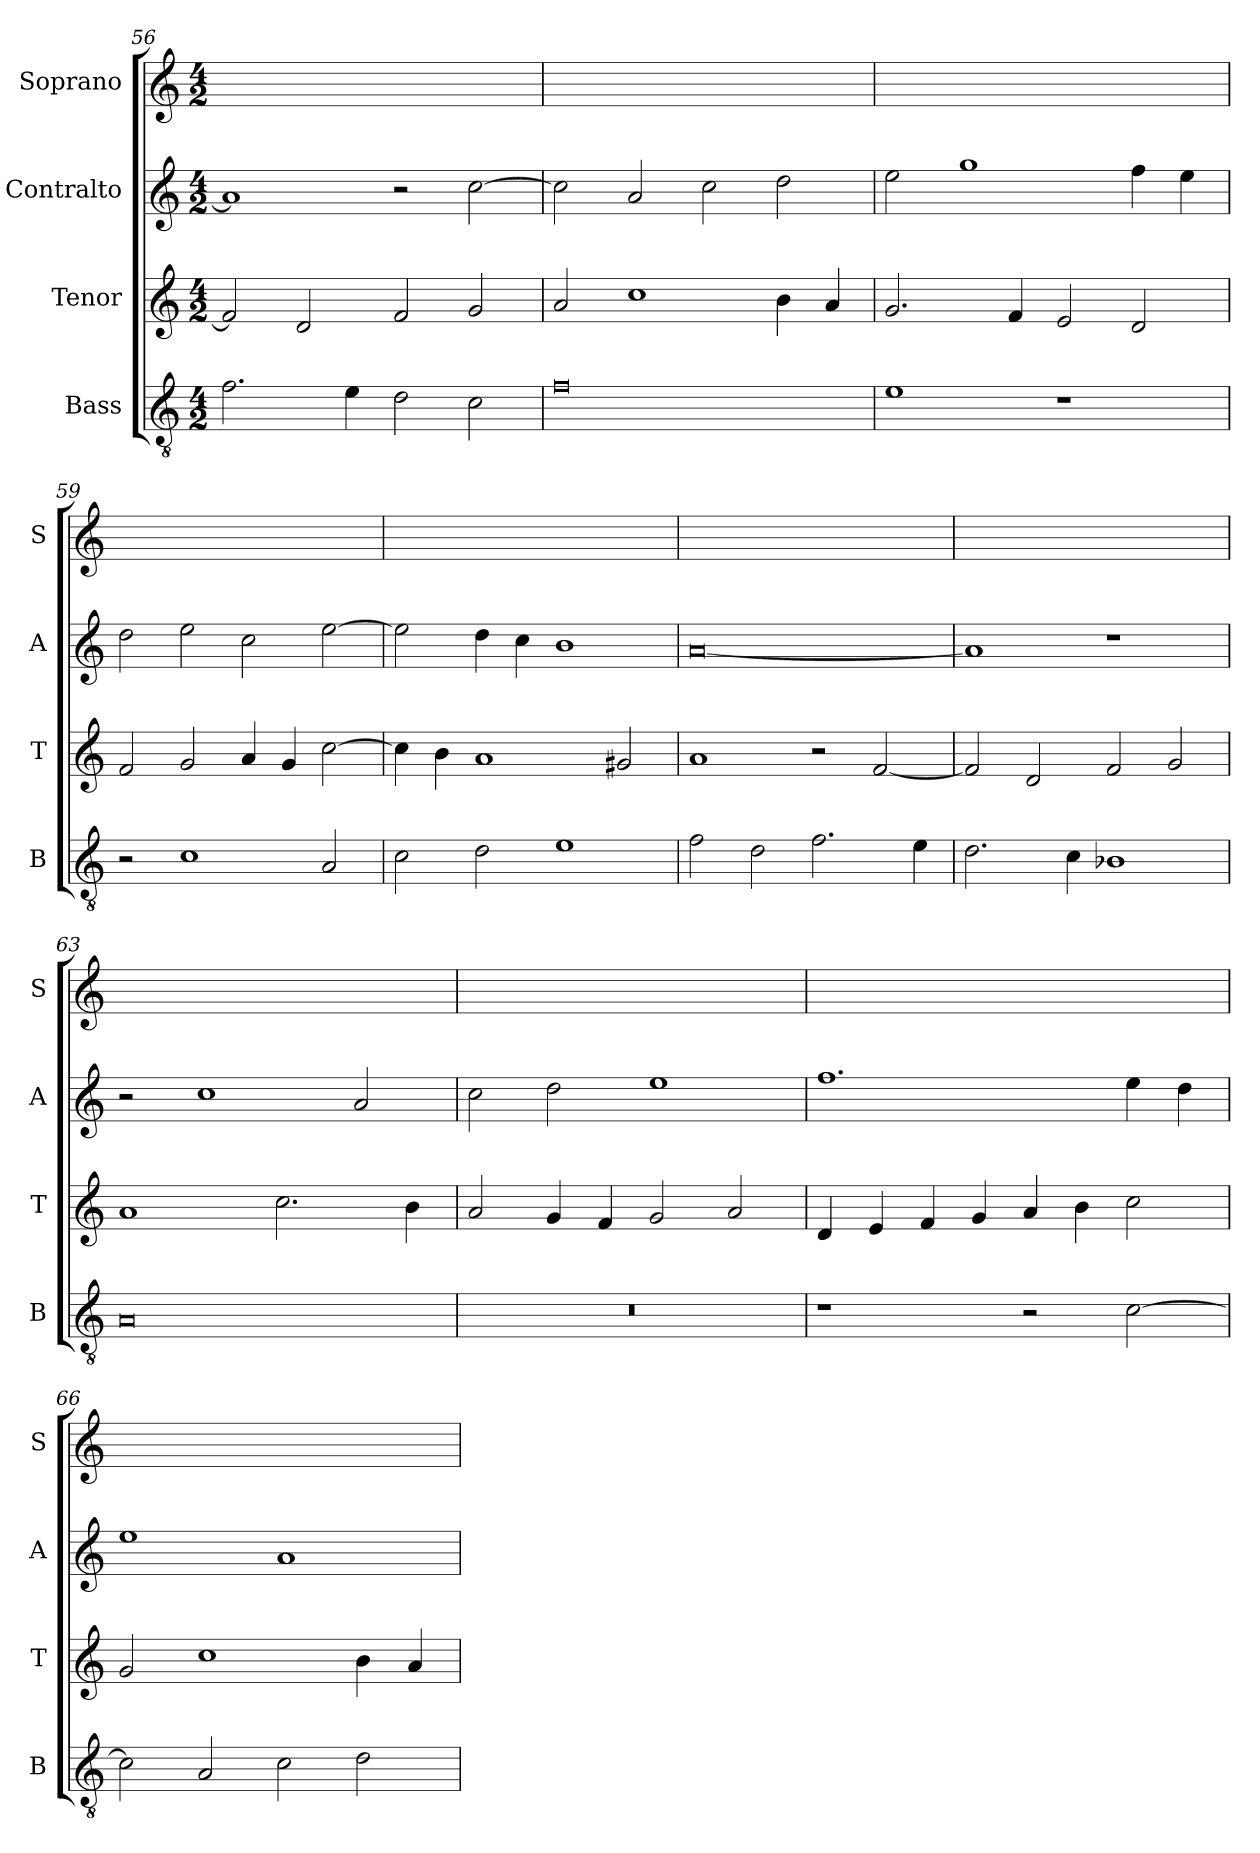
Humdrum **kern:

**kern	**kern	**kern	**kern
*part4	*part3	*part2	*part1
*staff4	*staff3	*staff2	*staff1
*I"Bass	*I"Tenor	*I"Contralto	*I"Soprano
*I'B	*I'T	*I'A	*I'S
*clefGv2	*clefG2	*clefG2	*clefG2
*k[]	*k[]	*k[]	*k[]
*A:aeo	*A:aeo	*A:aeo	*A:aeo
*M4/2	*M4/2	*M4/2	*M4/2
=56	=56	=56	=56
2.f	2f]	1a]	0ryy
.	2d	.	.
4e	.	.	.
2d	2f	2r	.
2c	2g	[2cc	.
=57	=57	=57	=57
0f	2a	2cc]	0ryy
.	1cc	2a	.
.	.	2cc	.
.	4b	2dd	.
.	4a	.	.
=58	=58	=58	=58
1e	2.g	2ee	0ryy
.	.	1gg	.
.	4f	.	.
1r	2e	.	.
.	2d	4ff	.
.	.	4ee	.
=59	=59	=59	=59
2r	2f	2dd	0ryy
1c	2g	2ee	.
.	4a	2cc	.
.	4g	.	.
2A	[2cc	[2ee	.
=60	=60	=60	=60
2c	4cc]	2ee]	0ryy
.	4b	.	.
2d	1a	4dd	.
.	.	4cc	.
1e	.	1b	.
.	2g#X	.	.
=61	=61	=61	=61
2f	1a	[0a	0ryy
2d	.	.	.
2.f	2r	.	.
.	[2f	.	.
4e	.	.	.
=62	=62	=62	=62
2.d	2f]	1a]	0ryy
.	2d	.	.
4c	.	.	.
1B-X	2f	1r	.
.	2g	.	.
=63	=63	=63	=63
0A	1a	2r	0ryy
.	.	1cc	.
.	2.cc	.	.
.	.	2a	.
.	4b	.	.
=64	=64	=64	=64
0r	2a	2cc	0ryy
.	4g	2dd	.
.	4f	.	.
.	2g	1ee	.
.	2a	.	.
=65	=65	=65	=65
1r	4d	1.ff	0ryy
.	4e	.	.
.	4f	.	.
.	4g	.	.
2r	4a	.	.
.	4b	.	.
[2c	2cc	4ee	.
.	.	4dd	.
=66	=66	=66	=66
2c]	2g	1ee	0ryy
2A	1cc	.	.
2c	.	1a	.
2d	4b	.	.
.	4a	.	.
=	=	=	=
*-	*-	*-	*-
